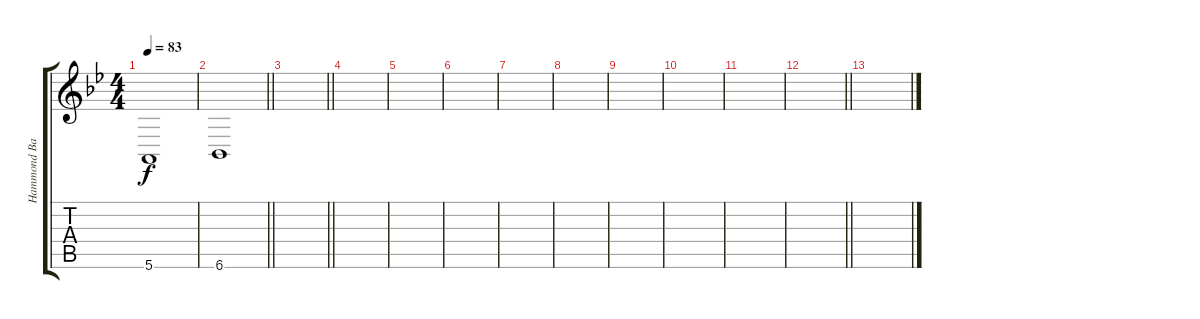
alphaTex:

\track ("Hammond Bass" "Hammond Ba") {instrument drawbarorgan}
\staff {score tabs}
\tuning (E4 B3 G3 D3 A2 E2) {hide}
\ts (4 4)
\tempo 83
\clef g2
\ks gminor
5.6.1{dy f} |
\barLineRight lightlight
6.6.1 |
\barLineRight lightlight
|
|
|
|
|
|
|
|
|
\barLineRight lightlight
|
\section ("" "")
